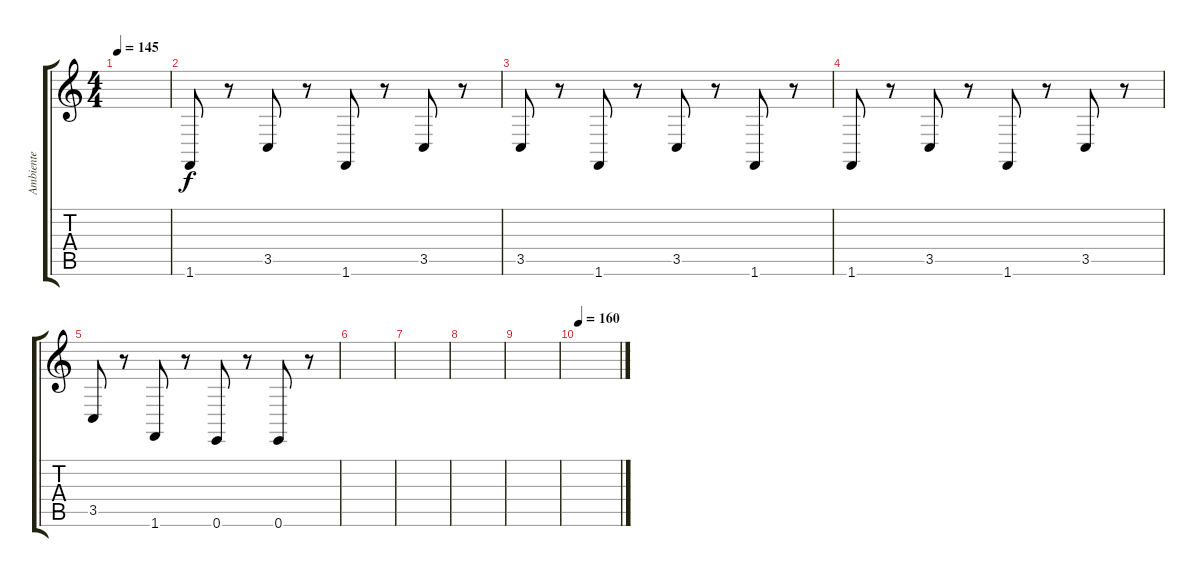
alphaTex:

\track ("Ambiente" "Ambiente") {instrument voiceoohs}
\staff {score tabs}
\tuning (E4 B3 G3 D3 A2 E2) {hide}
\ts (4 4)
\tempo 145
\clef g2
\ks c
|
1.6.8{instrument tuba} r.8 3.5.8 r.8 1.6.8 r.8 3.5.8 r.8 |
3.5.8 r.8 1.6.8 r.8 3.5.8 r.8 1.6.8 r.8 |
1.6.8{instrument tuba} r.8 3.5.8 r.8 1.6.8 r.8 3.5.8 r.8 |
3.5.8 r.8 1.6.8 r.8 0.6.8 r.8 0.6.8 r.8 |
|
|
|
|
\tempo 160
